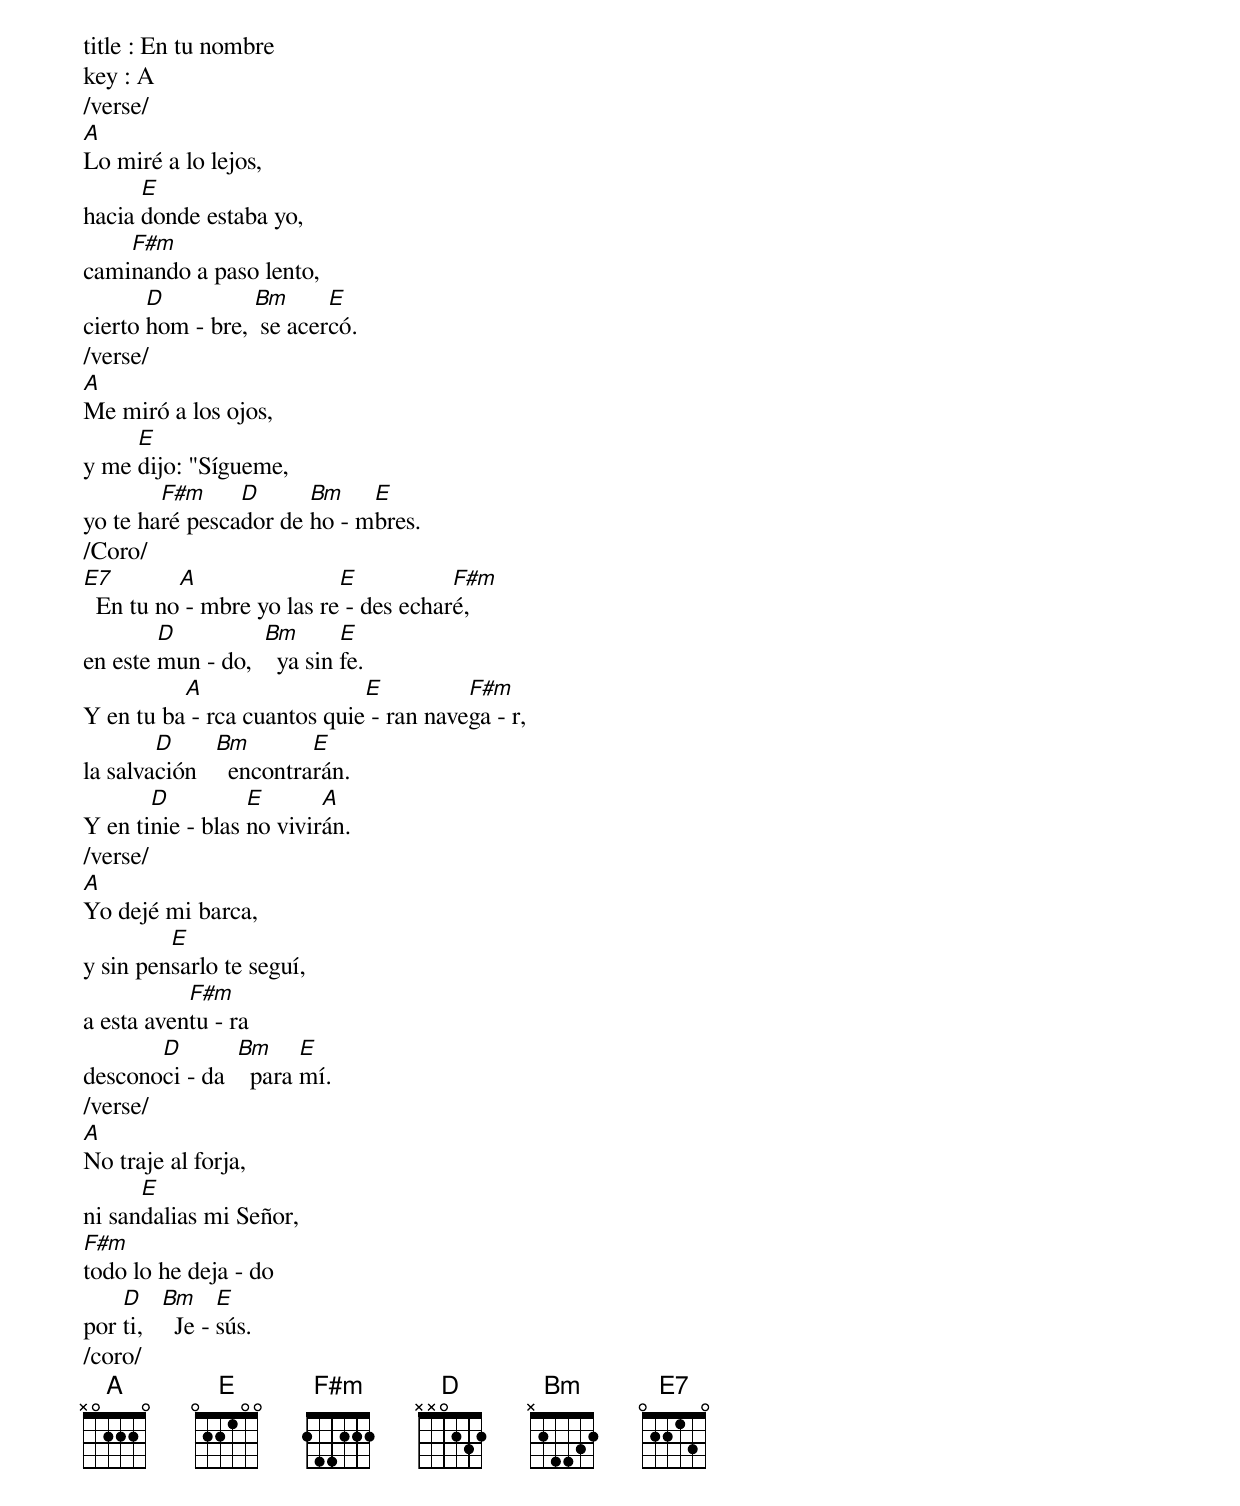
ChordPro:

title : En tu nombre
key : A
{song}
/verse/
[A]Lo miré a lo lejos,
hacia [E]donde estaba yo,
cami[F#m]nando a paso lento,
cierto [D]hom - bre, [Bm] se acer[E]có.
/verse/
[A]Me miró a los ojos,
y me [E]dijo: "Sígueme,
yo te ha[F#m]ré pesca[D]dor de [Bm]ho - m[E]bres.
/Coro/
[E7]  En tu no[A] - mbre yo las re[E] - des echar[F#m]é,
en este [D]mun - do,  [Bm]  ya sin [E]fe.
Y en tu ba[A] - rca cuantos quie[E] - ran nave[F#m]ga - r,
la salva[D]ción   [Bm]  encontra[E]rán.
Y en ti[D]nie - blas [E]no vivir[A]án.
/verse/
[A]Yo dejé mi barca,
y sin pen[E]sarlo te seguí,
a esta aven[F#m]tu - ra
descono[D]ci - da  [Bm]  para [E]mí.
/verse/
[A]No traje al forja,
ni san[E]dalias mi Señor,
[F#m]todo lo he deja - do
por [D]ti,   [Bm]  Je - [E]sús.
/coro/
